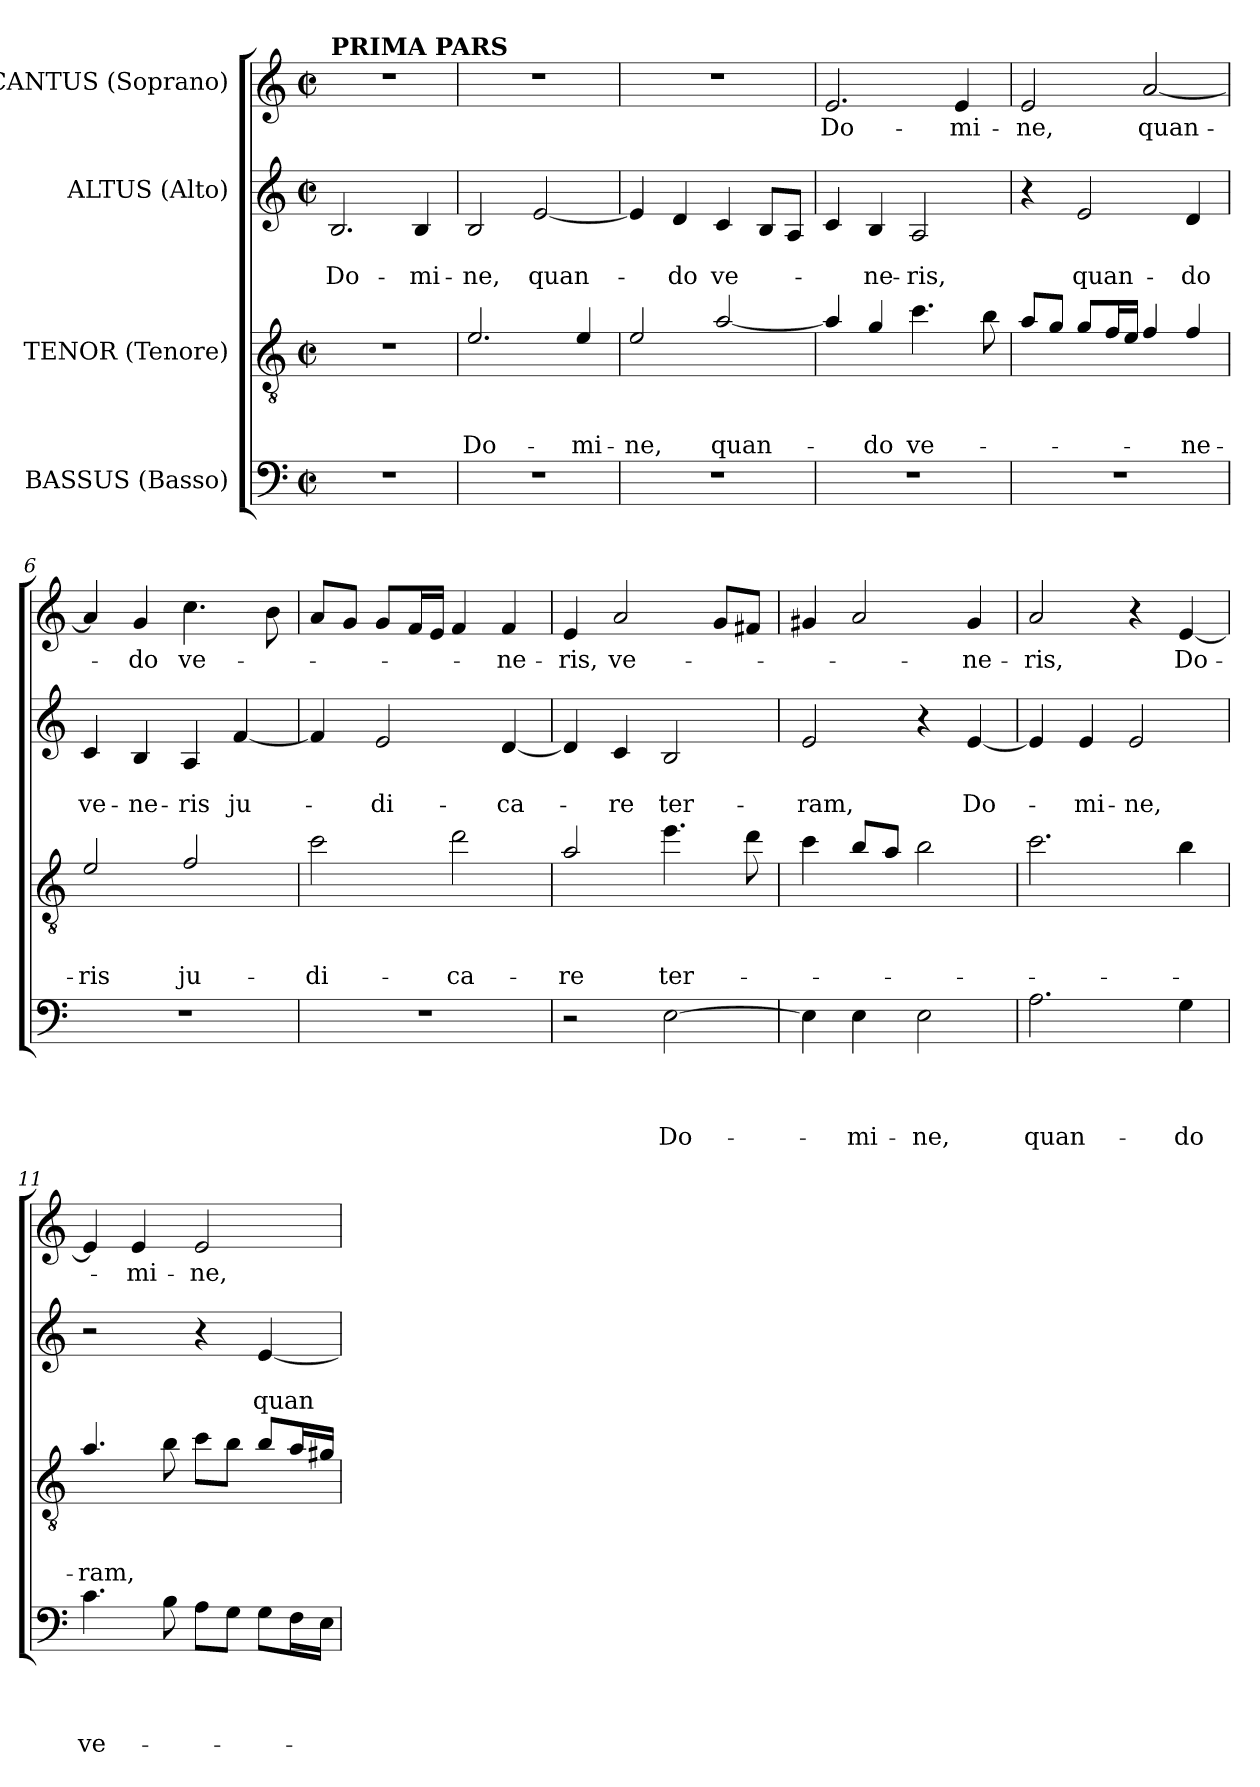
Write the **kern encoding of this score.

**kern	**text	**text	**text	**text	**kern	**text	**text	**text	**kern	**text	**text	**kern	**text
*part4	*part4	*part4	*part4	*part4	*part3	*part3	*part3	*part3	*part2	*part2	*part2	*part1	*part1
*staff4	*staff4	*staff4	*staff4	*staff4	*staff3	*staff3	*staff3	*staff3	*staff2	*staff2	*staff2	*staff1	*staff1
*I"BASSUS (Basso)	*	*	*	*	*I"TENOR (Tenore)	*	*	*	*I"ALTUS (Alto)	*	*	*I"CANTUS (Soprano)	*
*clefF4	*	*	*	*	*clefGv2	*	*	*	*clefG2	*	*	*clefG2	*
*	*	*	*	*	*ITrd8c14	*	*	*	*	*	*	*	*
*k[]	*	*	*	*	*k[]	*	*	*	*k[]	*	*	*k[]	*
*C:	*	*	*	*	*C:	*	*	*	*C:	*	*	*C:	*
*M2/2	*	*	*	*	*M2/2	*	*	*	*M2/2	*	*	*M2/2	*
*met(c|)	*	*	*	*	*met(c|)	*	*	*	*met(c|)	*	*	*met(c|)	*
=1	=1	=1	=1	=1	=1	=1	=1	=1	=1	=1	=1	=1	=1
!	!	!	!	!	!	!	!	!	!	!	!	!LO:TX:a:B:t=PRIMA PARS	!
!	!	!	!	!	!	!	!	!	!	!	!LO:LY:b	!	!
1r	.	.	.	.	1r	.	.	.	2.B/	.	Do-	1r	.
!	!	!	!	!	!	!	!	!	!	!	!LO:LY:b	!	!
.	.	.	.	.	.	.	.	.	4B/	.	-mi-	.	.
=2	=2	=2	=2	=2	=2	=2	=2	=2	=2	=2	=2	=2	=2
!	!	!	!	!	!	!	!	!LO:LY:b	!	!	!LO:LY:b	!	!
1r	.	.	.	.	2.E/	.	.	Do-	2B/	.	-ne,	1r	.
!	!	!	!	!	!	!	!	!	!	!	!LO:LY:b	!	!
.	.	.	.	.	.	.	.	.	[2e/	.	quan-	.	.
!	!	!	!	!	!	!	!	!LO:LY:b	!	!	!	!	!
.	.	.	.	.	4E/	.	.	-mi-	.	.	.	.	.
=3	=3	=3	=3	=3	=3	=3	=3	=3	=3	=3	=3	=3	=3
!	!	!	!	!	!	!	!	!LO:LY:b	!	!	!	!	!
1r	.	.	.	.	2E/	.	.	-ne,	4e/]	.	.	1r	.
!	!	!	!	!	!	!	!	!	!	!	!LO:LY:b	!	!
.	.	.	.	.	.	.	.	.	4d/	.	-do	.	.
!	!	!	!	!	!	!	!	!LO:LY:b	!	!	!LO:LY:b	!	!
.	.	.	.	.	[2A/	.	.	quan-	4c/	.	ve-	.	.
.	.	.	.	.	.	.	.	.	8B/L	.	.	.	.
.	.	.	.	.	.	.	.	.	8A/J	.	.	.	.
=4	=4	=4	=4	=4	=4	=4	=4	=4	=4	=4	=4	=4	=4
!	!	!	!	!	!	!	!	!	!	!	!	!	!LO:LY:b
1r	.	.	.	.	4A/]	.	.	.	4c/	.	.	2.e/	Do-
!	!	!	!	!	!	!	!	!LO:LY:b	!	!	!LO:LY:b	!	!
.	.	.	.	.	4G/	.	.	-do	4B/	.	-ne-	.	.
!	!	!	!	!	!	!	!	!LO:LY:b	!	!	!LO:LY:b	!	!
.	.	.	.	.	4.c\	.	.	ve-	2A/	.	-ris,	.	.
!	!	!	!	!	!	!	!	!	!	!	!	!	!LO:LY:b
.	.	.	.	.	.	.	.	.	.	.	.	4e/	-mi-
.	.	.	.	.	8B\	.	.	.	.	.	.	.	.
=5	=5	=5	=5	=5	=5	=5	=5	=5	=5	=5	=5	=5	=5
!	!	!	!	!	!	!	!	!	!	!	!	!	!LO:LY:b
1r	.	.	.	.	8A/L	.	.	.	4r	.	.	2e/	-ne,
.	.	.	.	.	8G/J	.	.	.	.	.	.	.	.
!	!	!	!	!	!	!	!	!	!	!	!LO:LY:b	!	!
.	.	.	.	.	8G/L	.	.	.	2e/	.	quan-	.	.
.	.	.	.	.	16F/L	.	.	.	.	.	.	.	.
.	.	.	.	.	16E/JJ	.	.	.	.	.	.	.	.
!	!	!	!	!	!	!	!	!	!	!	!	!	!LO:LY:b
.	.	.	.	.	4F/	.	.	.	.	.	.	[2a/	quan-
!	!	!	!	!	!	!	!	!LO:LY:b	!	!	!LO:LY:b	!	!
.	.	.	.	.	4F/	.	.	-ne-	4d/	.	-do	.	.
!!LO:LB:g=z
=6	=6	=6	=6	=6	=6	=6	=6	=6	=6	=6	=6	=6	=6
!	!	!	!	!	!	!	!	!LO:LY:b	!	!	!LO:LY:b	!	!
1r	.	.	.	.	2E/	.	.	-ris	4c/	.	ve-	4a/]	.
!	!	!	!	!	!	!	!	!	!	!	!LO:LY:b	!	!LO:LY:b
.	.	.	.	.	.	.	.	.	4B/	.	-ne-	4g/	-do
!	!	!	!	!	!	!	!	!LO:LY:b	!	!	!LO:LY:b	!	!LO:LY:b
.	.	.	.	.	2F/	.	.	ju-	4A/	.	-ris	4.cc\	ve-
!	!	!	!	!	!	!	!	!	!	!	!LO:LY:b	!	!
.	.	.	.	.	.	.	.	.	[4f/	.	ju-	.	.
.	.	.	.	.	.	.	.	.	.	.	.	8b\	.
=7	=7	=7	=7	=7	=7	=7	=7	=7	=7	=7	=7	=7	=7
!	!	!	!	!	!	!	!	!LO:LY:b	!	!	!	!	!
1r	.	.	.	.	2c\	.	.	-di-	4f/]	.	.	8a/L	.
.	.	.	.	.	.	.	.	.	.	.	.	8g/J	.
!	!	!	!	!	!	!	!	!	!	!	!LO:LY:b	!	!
.	.	.	.	.	.	.	.	.	2e/	.	-di-	8g/L	.
.	.	.	.	.	.	.	.	.	.	.	.	16f/L	.
.	.	.	.	.	.	.	.	.	.	.	.	16e/JJ	.
!	!	!	!	!	!	!	!	!LO:LY:b	!	!	!	!	!
.	.	.	.	.	2d\	.	.	-ca-	.	.	.	4f/	.
!	!	!	!	!	!	!	!	!	!	!	!LO:LY:b	!	!LO:LY:b
.	.	.	.	.	.	.	.	.	[4d/	.	-ca-	4f/	-ne-
=8	=8	=8	=8	=8	=8	=8	=8	=8	=8	=8	=8	=8	=8
!	!	!	!	!	!	!	!	!LO:LY:b	!	!	!	!	!LO:LY:b
2r	.	.	.	.	2A/	.	.	-re	4d/]	.	.	4e/	-ris,
!	!	!	!	!	!	!	!	!	!	!	!LO:LY:b	!	!LO:LY:b
.	.	.	.	.	.	.	.	.	4c/	.	-re	2a/	ve-
!	!	!	!	!LO:LY:b	!	!	!	!LO:LY:b	!	!	!LO:LY:b	!	!
[2E\	.	.	.	Do-	4.e\	.	.	ter-	2B/	.	ter-	.	.
.	.	.	.	.	.	.	.	.	.	.	.	8g/L	.
.	.	.	.	.	8d\	.	.	.	.	.	.	8f#/J	.
=9	=9	=9	=9	=9	=9	=9	=9	=9	=9	=9	=9	=9	=9
!	!	!	!	!	!	!	!	!	!	!	!LO:LY:b	!	!
4E\]	.	.	.	.	4c\	.	.	.	2e/	.	-ram,	4g#/	.
!	!	!	!	!LO:LY:b	!	!	!	!	!	!	!	!	!
4E\	.	.	.	-mi-	8B/L	.	.	.	.	.	.	2a/	.
.	.	.	.	.	8A/J	.	.	.	.	.	.	.	.
!	!	!	!	!LO:LY:b	!	!	!	!	!	!	!	!	!
2E\	.	.	.	-ne,	2B\	.	.	.	4r	.	.	.	.
!	!	!	!	!	!	!	!	!	!	!	!LO:LY:b	!	!LO:LY:b
.	.	.	.	.	.	.	.	.	[4e/	.	Do-	4g#/	-ne-
=10	=10	=10	=10	=10	=10	=10	=10	=10	=10	=10	=10	=10	=10
!	!	!	!	!LO:LY:b	!	!	!	!	!	!	!	!	!LO:LY:b
2.A\	.	.	.	quan-	2.c\	.	.	.	4e/]	.	.	2a/	-ris,
!	!	!	!	!	!	!	!	!	!	!	!LO:LY:b	!	!
.	.	.	.	.	.	.	.	.	4e/	.	-mi-	.	.
!	!	!	!	!	!	!	!	!	!	!	!LO:LY:b	!	!
.	.	.	.	.	.	.	.	.	2e/	.	-ne,	4r	.
!	!	!	!	!LO:LY:b	!	!	!	!	!	!	!	!	!LO:LY:b
4G\	.	.	.	-do	4B\	.	.	.	.	.	.	[4e/	Do-
=11	=11	=11	=11	=11	=11	=11	=11	=11	=11	=11	=11	=11	=11
!	!	!	!	!LO:LY:b	!	!	!	!LO:LY:b	!	!	!	!	!
4.c\	.	.	.	ve-	4.A/	.	.	-ram,	2r	.	.	4e/]	.
!	!	!	!	!	!	!	!	!	!	!	!	!	!LO:LY:b
.	.	.	.	.	.	.	.	.	.	.	.	4e/	-mi-
8B\	.	.	.	.	8B\	.	.	.	.	.	.	.	.
!	!	!	!	!	!	!	!	!	!	!	!	!	!LO:LY:b
8A\L	.	.	.	.	8c\L	.	.	.	4r	.	.	2e/	-ne,
8G\J	.	.	.	.	8B\J	.	.	.	.	.	.	.	.
!	!	!	!	!	!	!	!	!	!	!	!LO:LY:b	!	!
8G\L	.	.	.	.	8B/L	.	.	.	[4e/	.	quan-	.	.
16F\L	.	.	.	.	16A/L	.	.	.	.	.	.	.	.
16E\JJ	.	.	.	.	16G#/JJ	.	.	.	.	.	.	.	.
=	=	=	=	=	=	=	=	=	=	=	=	=	=
*-	*-	*-	*-	*-	*-	*-	*-	*-	*-	*-	*-	*-	*-
